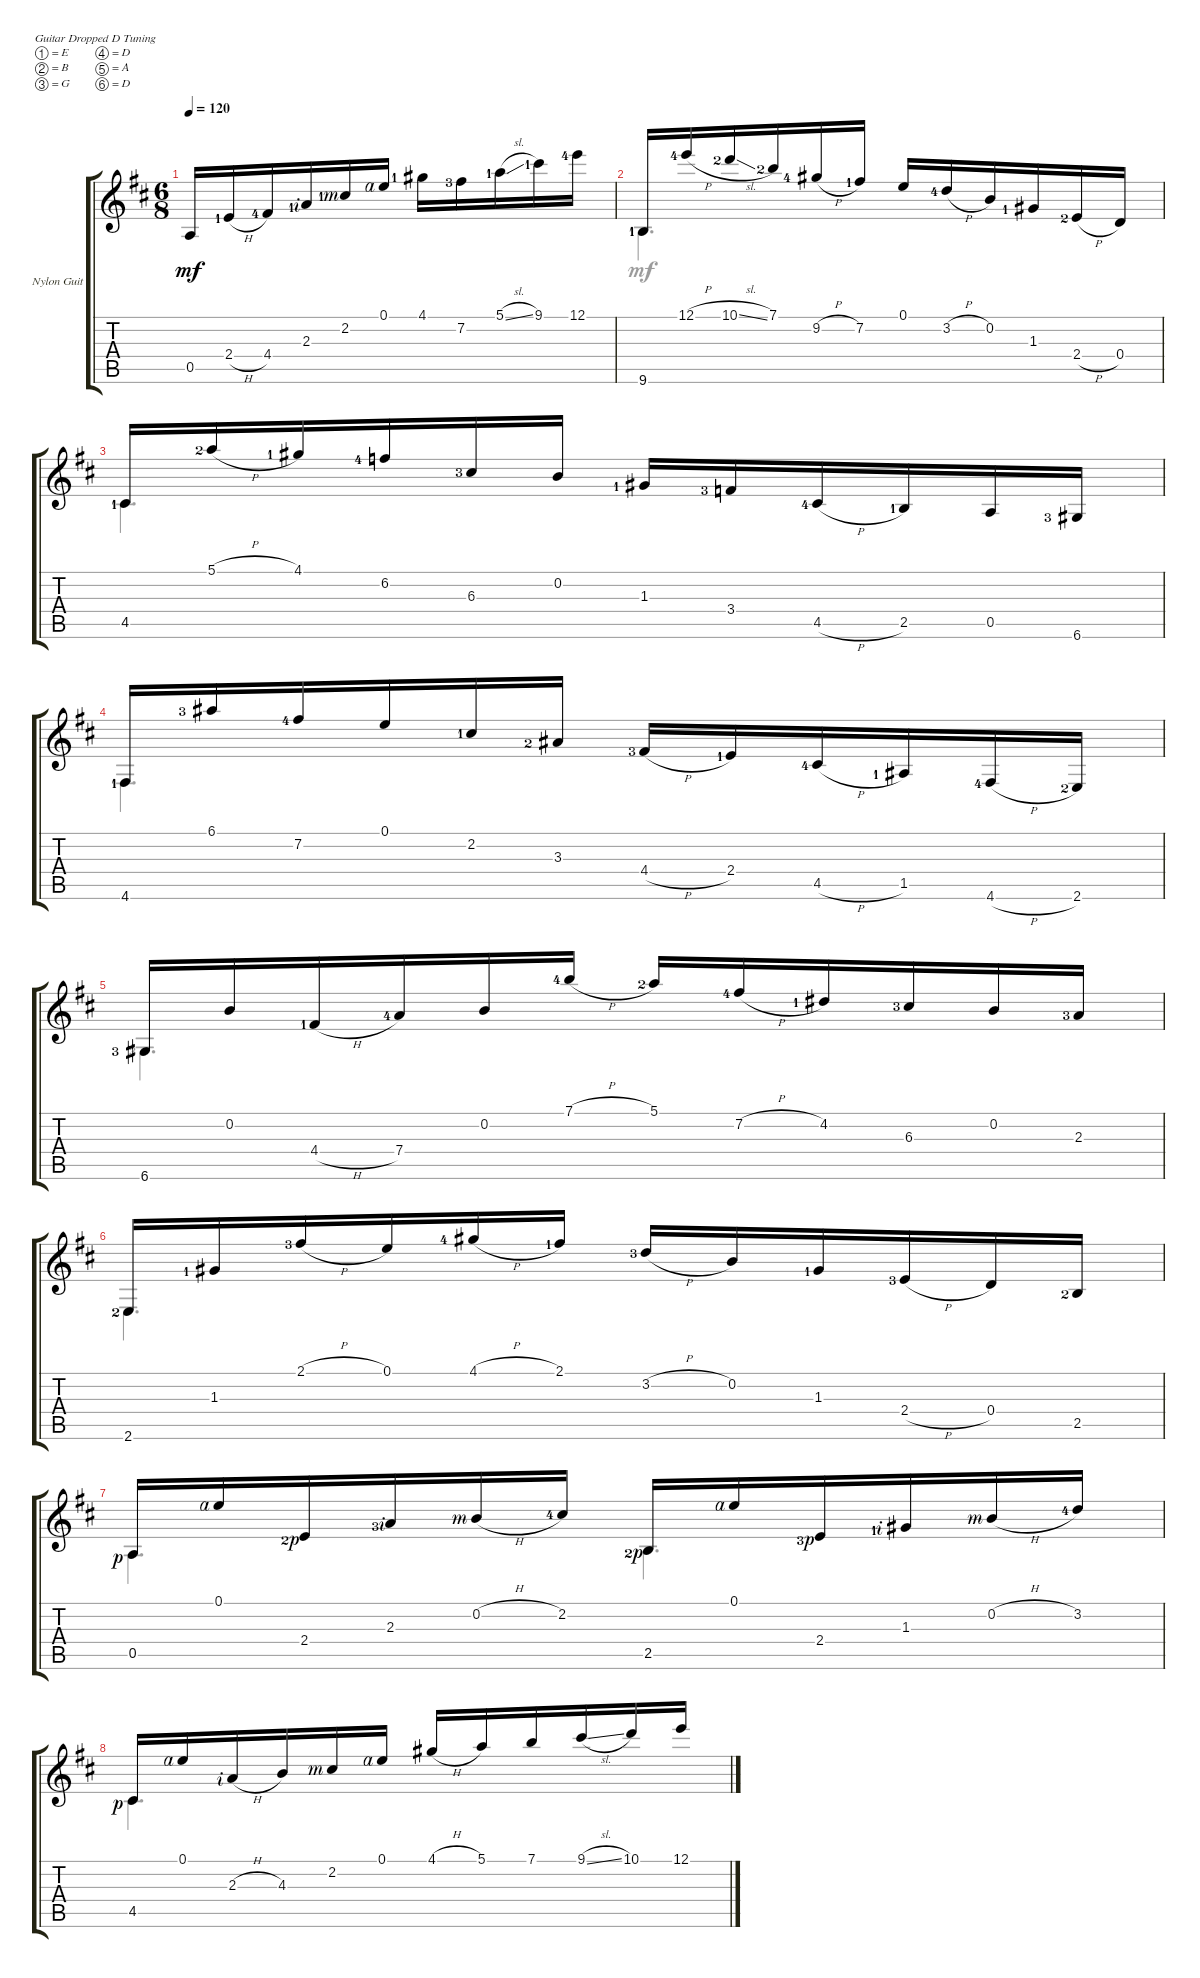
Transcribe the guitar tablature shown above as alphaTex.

\defaultSystemsLayout 4
\bracketExtendMode groupsimilarinstruments
\firstSystemTrackNameOrientation horizontal
\otherSystemsTrackNameOrientation horizontal
\track ("Nylon Guitar" "Nylon Guit") {instrument acousticguitarsteel}
\staff {score tabs}
\tuning (E4 B3 G3 D3 A2 D2)
\voice
\ts (6 8)
\tempo 120
\clef g2
\scale
0.389262
\ks d
0.5.16{dy mf} 2.4{h lf 2}.16 4.4{lf 5}.16 2.3{lf 2 rf 2}.16 2.2{lf 2 rf 3}.16 0.1{rf 4}.16 4.1{lf 2}.16 7.2{lf 4}.16 5.1{sl lf 2}.16 9.1{lf 2}.16 12.1{lf 5}.16 |
\scale
0.309524 9.6{lf 2}.16 12.1{h lf 5}.16 10.1{sl lf 3}.16 7.1{lf 3}.16 9.2{h lf 5}.16 7.2{lf 2}.16 0.1.16 3.2{h lf 5}.16 0.2.16 1.3{lf 2}.16 2.4{h lf 3}.16 0.4.16 |
\scale
0.309524 4.5{lf 2}.16 5.1{h lf 3}.16 4.1{lf 2}.16 6.2{lf 5}.16 6.3{lf 4}.16 0.2.16 1.3{lf 2}.16 3.4{lf 4}.16 4.5{h lf 5}.16 2.5{lf 2}.16 0.5.16 6.6{lf 4}.16 |
\scale
0.380952 4.6{lf 2}.16 6.1{lf 4}.16 7.2{lf 5}.16 0.1.16 2.2{lf 2}.16 3.3{lf 3}.16 4.4{h lf 4}.16 2.4{lf 2}.16 4.5{h lf 5}.16 1.5{lf 2}.16 4.6{h lf 5}.16 2.6{lf 3}.16 |
\scale
0.287368 6.6{lf 4}.16 0.2.16 4.4{h lf 2}.16 7.4{lf 5}.16 0.2.16 7.1{h lf 5}.16 5.1{lf 3}.16 7.2{h lf 5}.16 4.2{lf 2}.16 6.3{lf 4}.16 0.2.16 2.3{lf 4}.16 |
\scale
0.336842 2.6{lf 3}.16 1.3{lf 2}.16 2.1{h lf 4}.16 0.1.16 4.1{h lf 5}.16 2.1{lf 2}.16 3.2{h lf 4}.16 0.2.16 1.3{lf 2}.16 2.4{h lf 4}.16 0.4.16 2.5{lf 3}.16 |
\scale
0.375789 0.5{rf 1}.16 0.1{rf 4}.16 2.4{lf 3 rf 1}.16 2.3{lf 4 rf 2}.16 0.2{h rf 3}.16 2.2{lf 5}.16 2.5{lf 3 rf 1}.16 0.1{rf 4}.16 2.4{lf 4 rf 1}.16 1.3{lf 2 rf 2}.16 0.2{h rf 3}.16 3.2{lf 5}.16 |
\scale
0.36918 4.5{rf 1}.16 0.1{rf 4}.16 2.3{h rf 2}.16 4.3.16 2.2{rf 3}.16 0.1{rf 4}.16 4.1{h}.16 5.1.16 7.1.16 9.1{sl}.16 10.1.16 12.1.16
\voice
\clef g2
\ottava regular
\simile none
\scale
0.389262
\ks d
|
\scale
0.309524 9.6{lf 2}.4{d} |
\scale
0.309524 4.5{lf 2}.4{d} |
\scale
0.380952 4.6{lf 2}.4{d} |
\scale
0.287368 6.6{lf 4}.4{d} |
\scale
0.336842 2.6{lf 3}.4{d} |
\scale
0.375789 0.5{rf 1}.4{d} 2.5{lf 3 rf 1}.4{d} |
\scale
0.36918 4.5{rf 1}.4{d}
